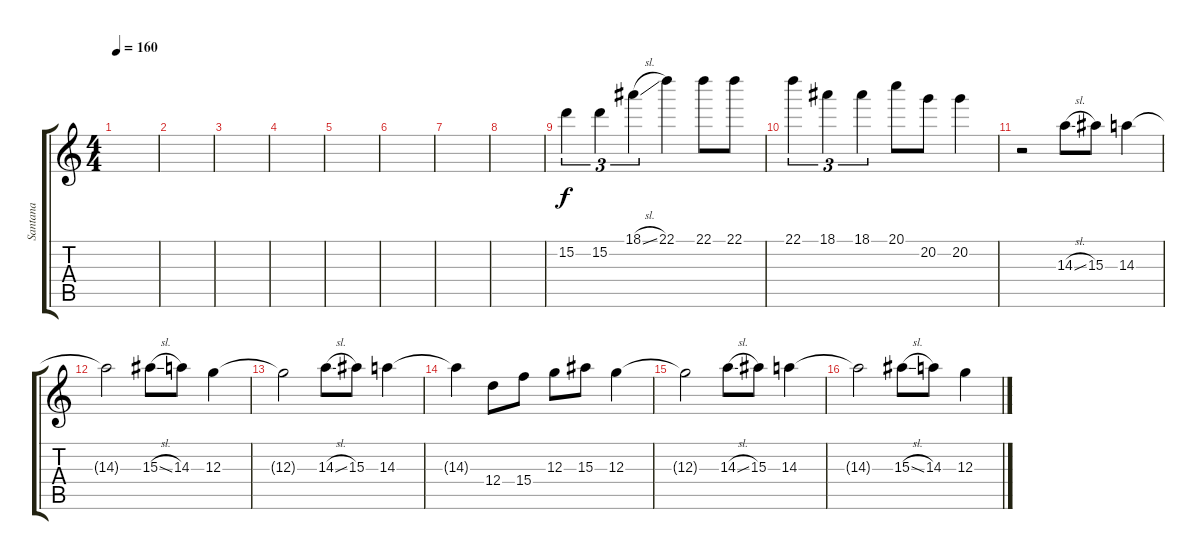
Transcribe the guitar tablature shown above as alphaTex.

\track ("Santana" "Santana") {instrument distortionguitar}
\staff {score tabs}
\tuning (E4 B3 G3 D3 A2 E2) {hide}
\ts (4 4)
\tempo 160
\clef g2
\ks c
|
|
|
|
|
|
|
|
15.2.4{tu (3 2)} 15.2.4{tu (3 2)} 18.1{sl}.4{tu (3 2)} 22.1.4 22.1.8 22.1.8 |
22.1.4{tu (3 2)} 18.1.4{tu (3 2)} 18.1.4{tu (3 2)} 20.1.8 20.2.8 20.2.4 |
r.2 14.3{sl}.8 15.3.8 14.3.4 |
14.3{t}.2 15.3{sl}.8 14.3.8 12.3.4 |
12.3{t}.2 14.3{sl}.8 15.3.8 14.3.4 |
14.3{t}.4 12.4.8 15.4.8 12.3.8 15.3.8 12.3.4 |
12.3{t}.2 14.3{sl}.8 15.3.8 14.3.4 |
14.3{t}.2 15.3{sl}.8 14.3.8 12.3.4
